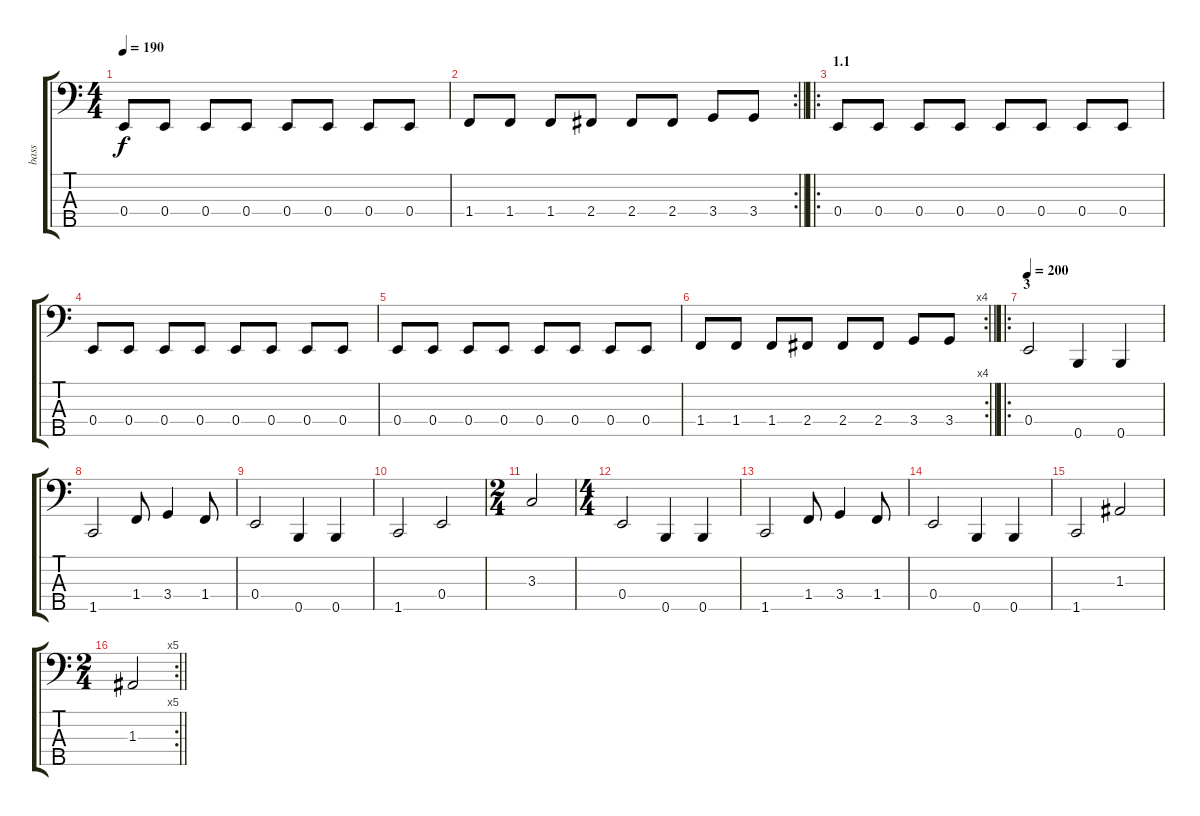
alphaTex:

\track ("bass" "bass") {instrument electricbassfinger}
\staff {score tabs}
\tuning (G2 D2 A1 E1 B0) {hide}
\ts (4 4)
\tempo 190
\clef f4
\ks c
0.4.8{dy f} 0.4.8 0.4.8 0.4.8 0.4.8 0.4.8 0.4.8 0.4.8 |
\rc 2
\barLineRight lightlight
1.4.8 1.4.8 1.4.8 2.4.8 2.4.8 2.4.8 3.4.8 3.4.8 |
\ro
\section ("" "1.1")
0.4.8 0.4.8 0.4.8 0.4.8 0.4.8 0.4.8 0.4.8 0.4.8 |
0.4.8 0.4.8 0.4.8 0.4.8 0.4.8 0.4.8 0.4.8 0.4.8 |
0.4.8 0.4.8 0.4.8 0.4.8 0.4.8 0.4.8 0.4.8 0.4.8 |
\rc 4
\barLineRight lightlight
1.4.8 1.4.8 1.4.8 2.4.8 2.4.8 2.4.8 3.4.8 3.4.8 |
\ro
\section ("" "3")
\tempo 200
0.4.2 0.5.4 0.5.4 |
1.5.2 1.4.8 3.4.4 1.4.8 |
0.4.2 0.5.4 0.5.4 |
1.5.2 0.4.2 |
\ts (2 4)
3.3.2 |
\ts (4 4)
0.4.2 0.5.4 0.5.4 |
1.5.2 1.4.8 3.4.4 1.4.8 |
0.4.2 0.5.4 0.5.4 |
1.5.2 1.3.2 |
\rc 5
\ts (2 4)
\barLineRight lightlight
1.3.2
